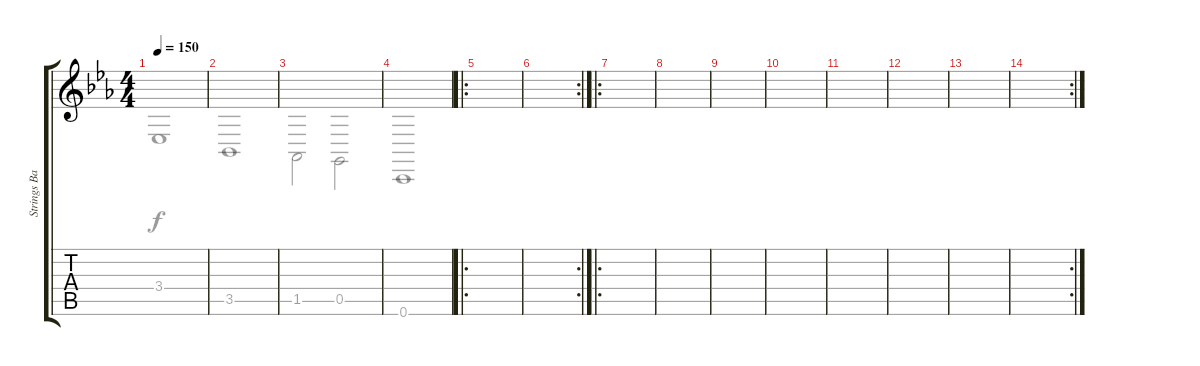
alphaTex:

\track ("Strings Bass" "Strings Ba") {instrument stringensemble1}
\staff {score tabs}
\tuning (D4 A3 F3 C3 G2 C2) {hide}
\voice
\ts (4 4)
\tempo 150
\clef g2
\ks cminor
|
|
|
|
\ro
|
\rc 2
|
\ro
|
|
|
|
|
|
|
\rc 2
|
|
\voice
\clef g2
\ks cminor
3.4.1{dy f} |
3.5.1 |
1.5.2 0.5.2 |
0.6.1 |
|
|
|
|
|
|
|
|
|
|
|
